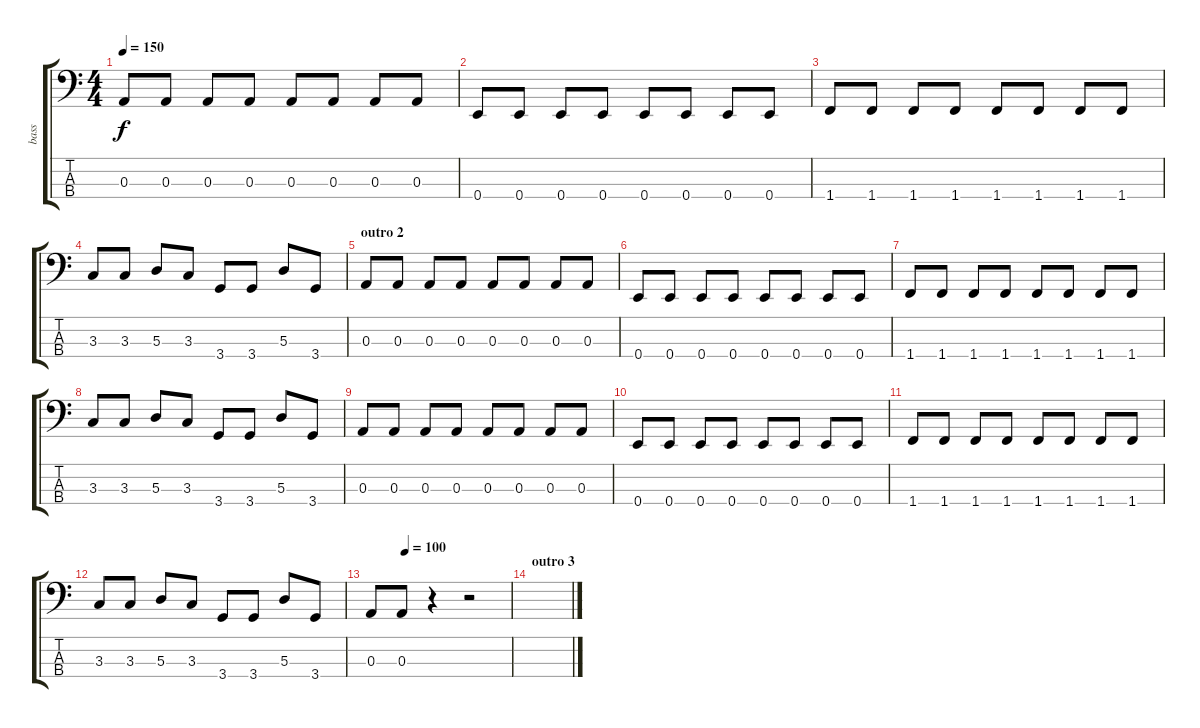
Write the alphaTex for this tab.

\track ("bass" "bass") {instrument electricbassfinger}
\staff {score tabs}
\tuning (G2 D2 A1 E1) {hide}
\ts (4 4)
\tempo 150
\clef f4
\ks c
0.3.8{dy f} 0.3.8 0.3.8 0.3.8 0.3.8 0.3.8 0.3.8 0.3.8 |
0.4.8 0.4.8 0.4.8 0.4.8 0.4.8 0.4.8 0.4.8 0.4.8 |
1.4.8 1.4.8 1.4.8 1.4.8 1.4.8 1.4.8 1.4.8 1.4.8 |
3.3.8 3.3.8 5.3.8 3.3.8 3.4.8 3.4.8 5.3.8 3.4.8 |
\section ("" "outro 2")
0.3.8 0.3.8 0.3.8 0.3.8 0.3.8 0.3.8 0.3.8 0.3.8 |
0.4.8 0.4.8 0.4.8 0.4.8 0.4.8 0.4.8 0.4.8 0.4.8 |
1.4.8 1.4.8 1.4.8 1.4.8 1.4.8 1.4.8 1.4.8 1.4.8 |
3.3.8 3.3.8 5.3.8 3.3.8 3.4.8 3.4.8 5.3.8 3.4.8 |
0.3.8 0.3.8 0.3.8 0.3.8 0.3.8 0.3.8 0.3.8 0.3.8 |
0.4.8 0.4.8 0.4.8 0.4.8 0.4.8 0.4.8 0.4.8 0.4.8 |
1.4.8 1.4.8 1.4.8 1.4.8 1.4.8 1.4.8 1.4.8 1.4.8 |
3.3.8 3.3.8 5.3.8 3.3.8 3.4.8 3.4.8 5.3.8 3.4.8 |
\tempo (100 0.25)
0.3.8 0.3.8 r.4 r.2 |
\section ("" "outro 3")
